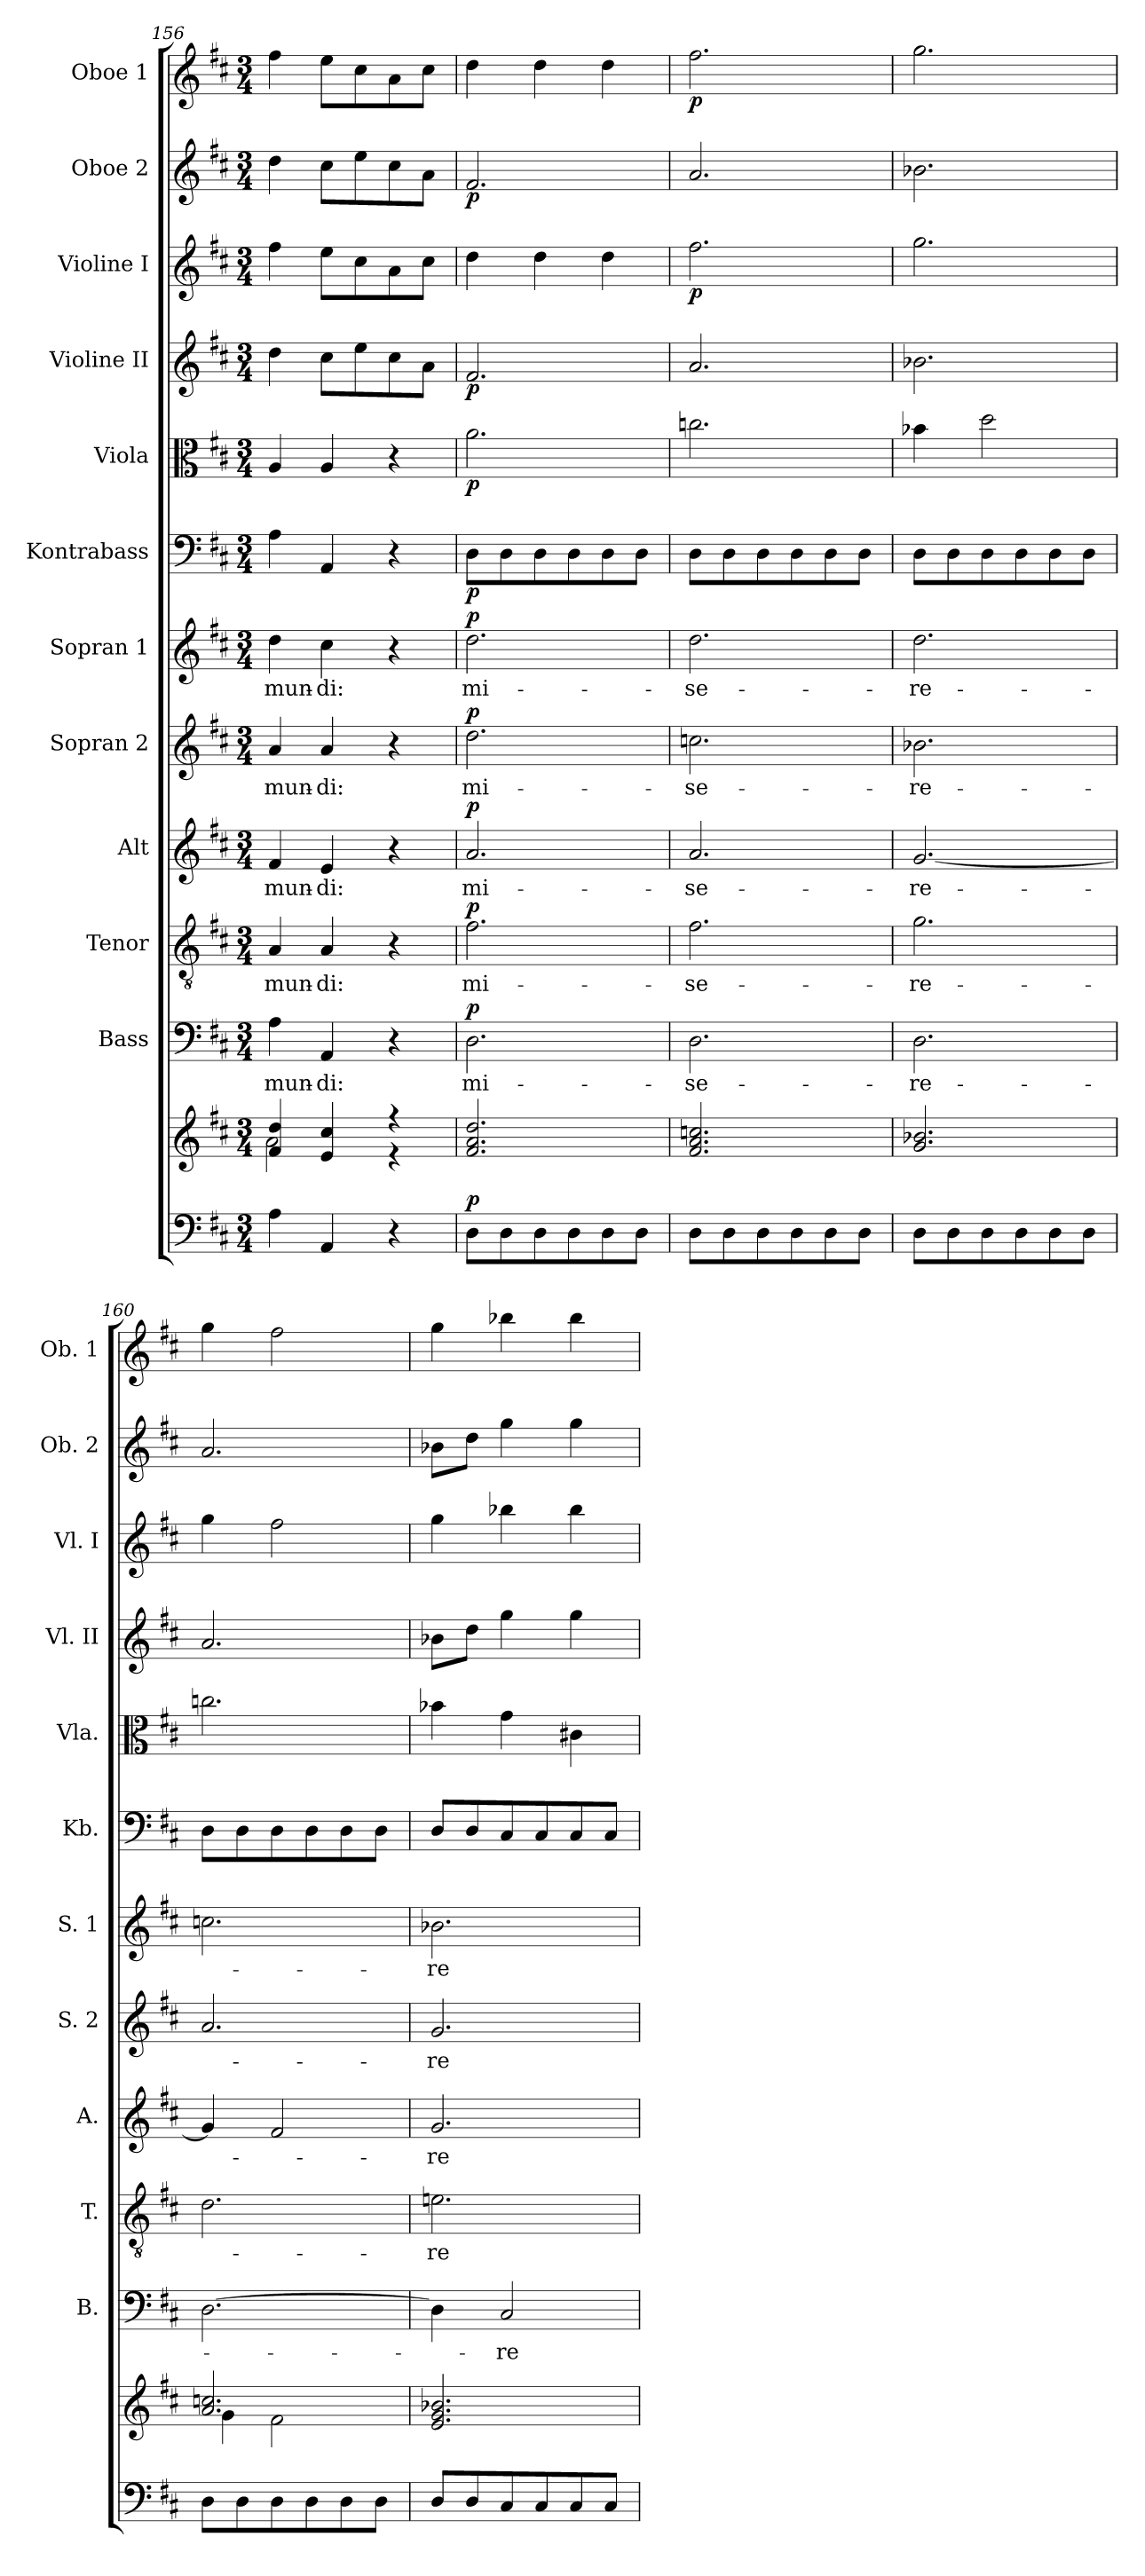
**kern	**kern	**dynam	**kern	**text	**dynam	**kern	**text	**dynam	**kern	**text	**dynam	**kern	**text	**dynam	**kern	**text	**dynam	**kern	**dynam	**kern	**dynam	**kern	**dynam	**kern	**dynam	**kern	**dynam	**kern	**dynam
*part12	*part12	*part12	*part11	*part11	*part11	*part10	*part10	*part10	*part9	*part9	*part9	*part8	*part8	*part8	*part7	*part7	*part7	*part6	*part6	*part5	*part5	*part4	*part4	*part3	*part3	*part2	*part2	*part1	*part1
*staff13	*staff12	*staff12/13	*staff11	*staff11	*staff11	*staff10	*staff10	*staff10	*staff9	*staff9	*staff9	*staff8	*staff8	*staff8	*staff7	*staff7	*staff7	*staff6	*staff6	*staff5	*staff5	*staff4	*staff4	*staff3	*staff3	*staff2	*staff2	*staff1	*staff1
*	*	*	*I"Bass	*	*	*I"Tenor	*	*	*I"Alt	*	*	*I"Sopran 2	*	*	*I"Sopran 1	*	*	*I"Kontrabass	*	*I"Viola	*	*I"Violine II	*	*I"Violine I	*	*I"Oboe 2	*	*I"Oboe 1	*
*	*	*	*I'B.	*	*	*I'T.	*	*	*I'A.	*	*	*I'S. 2	*	*	*I'S. 1	*	*	*I'Kb.	*	*I'Vla.	*	*I'Vl. II	*	*I'Vl. I	*	*I'Ob. 2	*	*I'Ob. 1	*
*clefF4	*clefG2	*	*clefF4	*	*	*clefGv2	*	*	*clefG2	*	*	*clefG2	*	*	*clefG2	*	*	*clefF4	*	*clefC3	*	*clefG2	*	*clefG2	*	*clefG2	*	*clefG2	*
*	*	*	*	*	*	*	*	*	*	*	*	*	*	*	*	*	*	*ITrd7c12	*	*	*	*	*	*	*	*	*	*	*
*k[f#c#]	*k[f#c#]	*	*k[f#c#]	*	*	*k[f#c#]	*	*	*k[f#c#]	*	*	*k[f#c#]	*	*	*k[f#c#]	*	*	*k[f#c#]	*	*k[f#c#]	*	*k[f#c#]	*	*k[f#c#]	*	*k[f#c#]	*	*k[f#c#]	*
*D:	*D:	*	*D:	*	*	*D:	*	*	*D:	*	*	*D:	*	*	*D:	*	*	*D:	*	*D:	*	*D:	*	*D:	*	*D:	*	*D:	*
*M3/4	*M3/4	*	*M3/4	*	*	*M3/4	*	*	*M3/4	*	*	*M3/4	*	*	*M3/4	*	*	*M3/4	*	*M3/4	*	*M3/4	*	*M3/4	*	*M3/4	*	*M3/4	*
=156	=156	=156	=156	=156	=156	=156	=156	=156	=156	=156	=156	=156	=156	=156	=156	=156	=156	=156	=156	=156	=156	=156	=156	=156	=156	=156	=156	=156	=156
*	*^	*	*	*	*	*	*	*	*	*	*	*	*	*	*	*	*	*	*	*	*	*	*	*	*	*	*	*	*
!	!	!	!	!	!LO:LY:b	!	!	!LO:LY:b	!	!	!LO:LY:b	!	!	!LO:LY:b	!	!	!LO:LY:b	!	!	!	!	!	!	!	!	!	!	!	!	!
4A\	4f#/ 4dd/	2a\	.	4A\	mun-	.	4A/	mun-	.	4f#/	mun-	.	4a/	mun-	.	4dd\	mun-	.	4AA\	.	4A/	.	4dd\	.	4ff#\	.	4dd\	.	4ff#\	.
!	!	!	!	!	!LO:LY:b	!	!	!LO:LY:b	!	!	!LO:LY:b	!	!	!LO:LY:b	!	!	!LO:LY:b	!	!	!	!	!	!	!	!	!	!	!	!	!
4AA/	4e/ 4cc#/	.	.	4AA/	-di:	.	4A/	-di:	.	4e/	-di:	.	4a/	-di:	.	4cc#\	-di:	.	4AAA/	.	4A/	.	8cc#\L	.	8ee\L	.	8cc#\L	.	8ee\L	.
.	.	.	.	.	.	.	.	.	.	.	.	.	.	.	.	.	.	.	.	.	.	.	8ee\	.	8cc#\	.	8ee\	.	8cc#\	.
4r	4r	4r	.	4r	.	.	4r	.	.	4r	.	.	4r	.	.	4r	.	.	4r	.	4r	.	8cc#\	.	8a\	.	8cc#\	.	8a\	.
.	.	.	.	.	.	.	.	.	.	.	.	.	.	.	.	.	.	.	.	.	.	.	8a\J	.	8cc#\J	.	8a\J	.	8cc#\J	.
*	*v	*v	*	*	*	*	*	*	*	*	*	*	*	*	*	*	*	*	*	*	*	*	*	*	*	*	*	*	*	*
=157	=157	=157	=157	=157	=157	=157	=157	=157	=157	=157	=157	=157	=157	=157	=157	=157	=157	=157	=157	=157	=157	=157	=157	=157	=157	=157	=157	=157	=157
!	!	!LO:DY:a=2	!	!LO:LY:b	!LO:DY:a	!	!LO:LY:b	!LO:DY:a	!	!LO:LY:b	!LO:DY:a	!	!LO:LY:b	!LO:DY:a	!	!LO:LY:b	!LO:DY:a	!	!LO:DY:b	!	!LO:DY:b	!	!LO:DY:b	!	!	!	!LO:DY:b	!	!
8D\L	2.f#/ 2.a/ 2.dd/	p	2.D\	mi-	p	2.f#\	mi-	p	2.a/	mi-	p	2.dd\	mi-	p	2.dd\	mi-	p	8DD\L	p	2.a\	p	2.f#/	p	4dd\	.	2.f#/	p	4dd\	.
8D\	.	.	.	.	.	.	.	.	.	.	.	.	.	.	.	.	.	8DD\	.	.	.	.	.	.	.	.	.	.	.
8D\	.	.	.	.	.	.	.	.	.	.	.	.	.	.	.	.	.	8DD\	.	.	.	.	.	4dd\	.	.	.	4dd\	.
8D\	.	.	.	.	.	.	.	.	.	.	.	.	.	.	.	.	.	8DD\	.	.	.	.	.	.	.	.	.	.	.
8D\	.	.	.	.	.	.	.	.	.	.	.	.	.	.	.	.	.	8DD\	.	.	.	.	.	4dd\	.	.	.	4dd\	.
8D\J	.	.	.	.	.	.	.	.	.	.	.	.	.	.	.	.	.	8DD\J	.	.	.	.	.	.	.	.	.	.	.
=158	=158	=158	=158	=158	=158	=158	=158	=158	=158	=158	=158	=158	=158	=158	=158	=158	=158	=158	=158	=158	=158	=158	=158	=158	=158	=158	=158	=158	=158
!	!	!	!	!LO:LY:b	!	!	!LO:LY:b	!	!	!LO:LY:b	!	!	!LO:LY:b	!	!	!LO:LY:b	!	!	!	!	!	!	!	!	!LO:DY:b	!	!	!	!LO:DY:b
8D\L	2.f#/ 2.a/ 2.ccn/	.	2.D\	-se-	.	2.f#\	-se-	.	2.a/	-se-	.	2.ccn\	-se-	.	2.dd\	-se-	.	8DD\L	.	2.ccn\	.	2.a/	.	2.ff#\	p	2.a/	.	2.ff#\	p
8D\	.	.	.	.	.	.	.	.	.	.	.	.	.	.	.	.	.	8DD\	.	.	.	.	.	.	.	.	.	.	.
8D\	.	.	.	.	.	.	.	.	.	.	.	.	.	.	.	.	.	8DD\	.	.	.	.	.	.	.	.	.	.	.
8D\	.	.	.	.	.	.	.	.	.	.	.	.	.	.	.	.	.	8DD\	.	.	.	.	.	.	.	.	.	.	.
8D\	.	.	.	.	.	.	.	.	.	.	.	.	.	.	.	.	.	8DD\	.	.	.	.	.	.	.	.	.	.	.
8D\J	.	.	.	.	.	.	.	.	.	.	.	.	.	.	.	.	.	8DD\J	.	.	.	.	.	.	.	.	.	.	.
=159	=159	=159	=159	=159	=159	=159	=159	=159	=159	=159	=159	=159	=159	=159	=159	=159	=159	=159	=159	=159	=159	=159	=159	=159	=159	=159	=159	=159	=159
!	!	!	!	!LO:LY:b	!	!	!LO:LY:b	!	!	!LO:LY:b	!	!	!LO:LY:b	!	!	!LO:LY:b	!	!	!	!	!	!	!	!	!	!	!	!	!
8D\L	2.g/ 2.b-X/	.	2.D\	-re-	.	2.g\	-re-	.	[2.g/	-re-	.	2.b-X\	-re-	.	2.dd\	-re-	.	8DD\L	.	4b-X\	.	2.b-X\	.	2.gg\	.	2.b-X\	.	2.gg\	.
8D\	.	.	.	.	.	.	.	.	.	.	.	.	.	.	.	.	.	8DD\	.	.	.	.	.	.	.	.	.	.	.
8D\	.	.	.	.	.	.	.	.	.	.	.	.	.	.	.	.	.	8DD\	.	2dd\	.	.	.	.	.	.	.	.	.
8D\	.	.	.	.	.	.	.	.	.	.	.	.	.	.	.	.	.	8DD\	.	.	.	.	.	.	.	.	.	.	.
8D\	.	.	.	.	.	.	.	.	.	.	.	.	.	.	.	.	.	8DD\	.	.	.	.	.	.	.	.	.	.	.
8D\J	.	.	.	.	.	.	.	.	.	.	.	.	.	.	.	.	.	8DD\J	.	.	.	.	.	.	.	.	.	.	.
!!LO:PB:g=z
=160	=160	=160	=160	=160	=160	=160	=160	=160	=160	=160	=160	=160	=160	=160	=160	=160	=160	=160	=160	=160	=160	=160	=160	=160	=160	=160	=160	=160	=160
*	*^	*	*	*	*	*	*	*	*	*	*	*	*	*	*	*	*	*	*	*	*	*	*	*	*	*	*	*	*
8D\L	2.a/ 2.ccn/	4g\	.	[2.D\	.	.	2.d\	.	.	4g/]	.	.	2.a/	.	.	2.ccn\	.	.	8DD\L	.	2.ccn\	.	2.a/	.	4gg\	.	2.a/	.	4gg\	.
8D\	.	.	.	.	.	.	.	.	.	.	.	.	.	.	.	.	.	.	8DD\	.	.	.	.	.	.	.	.	.	.	.
8D\	.	2f#\	.	.	.	.	.	.	.	2f#/	.	.	.	.	.	.	.	.	8DD\	.	.	.	.	.	2ff#\	.	.	.	2ff#\	.
8D\	.	.	.	.	.	.	.	.	.	.	.	.	.	.	.	.	.	.	8DD\	.	.	.	.	.	.	.	.	.	.	.
8D\	.	.	.	.	.	.	.	.	.	.	.	.	.	.	.	.	.	.	8DD\	.	.	.	.	.	.	.	.	.	.	.
8D\J	.	.	.	.	.	.	.	.	.	.	.	.	.	.	.	.	.	.	8DD\J	.	.	.	.	.	.	.	.	.	.	.
*	*v	*v	*	*	*	*	*	*	*	*	*	*	*	*	*	*	*	*	*	*	*	*	*	*	*	*	*	*	*	*
=161	=161	=161	=161	=161	=161	=161	=161	=161	=161	=161	=161	=161	=161	=161	=161	=161	=161	=161	=161	=161	=161	=161	=161	=161	=161	=161	=161	=161	=161
!	!	!	!	!	!	!	!LO:LY:b	!	!	!LO:LY:b	!	!	!LO:LY:b	!	!	!LO:LY:b	!	!	!	!	!	!	!	!	!	!	!	!	!
8D/L	2.e/ 2.g/ 2.b-X/	.	4D\]	.	.	2.en\	-re	.	2.g/	-re	.	2.g/	-re	.	2.b-X\	-re	.	8DD/L	.	4b-X\	.	8b-X\L	.	4gg\	.	8b-X\L	.	4gg\	.
8D/	.	.	.	.	.	.	.	.	.	.	.	.	.	.	.	.	.	8DD/	.	.	.	8dd\J	.	.	.	8dd\J	.	.	.
!	!	!	!	!LO:LY:b	!	!	!	!	!	!	!	!	!	!	!	!	!	!	!	!	!	!	!	!	!	!	!	!	!
8C#/	.	.	2C#/	-re	.	.	.	.	.	.	.	.	.	.	.	.	.	8CC#/	.	4g\	.	4gg\	.	4bb-X\	.	4gg\	.	4bb-X\	.
8C#/	.	.	.	.	.	.	.	.	.	.	.	.	.	.	.	.	.	8CC#/	.	.	.	.	.	.	.	.	.	.	.
8C#/	.	.	.	.	.	.	.	.	.	.	.	.	.	.	.	.	.	8CC#/	.	4c#X\	.	4gg\	.	4bb-\	.	4gg\	.	4bb-\	.
8C#/J	.	.	.	.	.	.	.	.	.	.	.	.	.	.	.	.	.	8CC#/J	.	.	.	.	.	.	.	.	.	.	.
=	=	=	=	=	=	=	=	=	=	=	=	=	=	=	=	=	=	=	=	=	=	=	=	=	=	=	=	=	=
*-	*-	*-	*-	*-	*-	*-	*-	*-	*-	*-	*-	*-	*-	*-	*-	*-	*-	*-	*-	*-	*-	*-	*-	*-	*-	*-	*-	*-	*-
